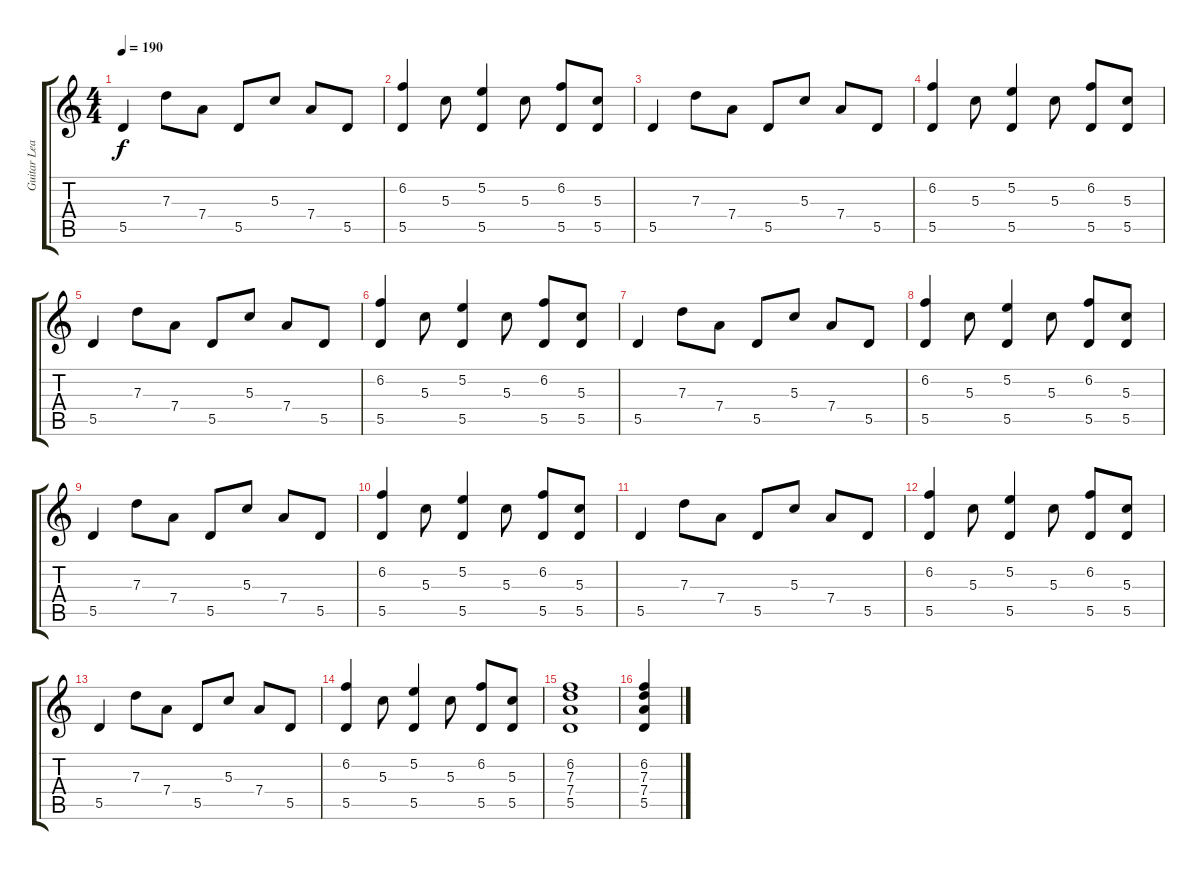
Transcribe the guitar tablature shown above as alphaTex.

\track ("Guitar Lead" "Guitar Lea") {instrument overdrivenguitar}
\staff {score tabs}
\tuning (E4 B3 G3 D3 A2 E2) {hide}
\ts (4 4)
\tempo 190
\clef g2
\ks c
5.5.4{dy f} 7.3.8 7.4.8 5.5.8 5.3.8 7.4.8 5.5.8 |
(6.2 5.5).4 5.3.8 (5.2 5.5).4 5.3.8 (6.2 5.5).8 (5.3 5.5).8 |
5.5.4 7.3.8 7.4.8 5.5.8 5.3.8 7.4.8 5.5.8 |
(6.2 5.5).4 5.3.8 (5.2 5.5).4 5.3.8 (6.2 5.5).8 (5.3 5.5).8 |
5.5.4 7.3.8 7.4.8 5.5.8 5.3.8 7.4.8 5.5.8 |
(6.2 5.5).4 5.3.8 (5.2 5.5).4 5.3.8 (6.2 5.5).8 (5.3 5.5).8 |
5.5.4 7.3.8 7.4.8 5.5.8 5.3.8 7.4.8 5.5.8 |
(6.2 5.5).4 5.3.8 (5.2 5.5).4 5.3.8 (6.2 5.5).8 (5.3 5.5).8 |
5.5.4 7.3.8 7.4.8 5.5.8 5.3.8 7.4.8 5.5.8 |
(6.2 5.5).4 5.3.8 (5.2 5.5).4 5.3.8 (6.2 5.5).8 (5.3 5.5).8 |
5.5.4 7.3.8 7.4.8 5.5.8 5.3.8 7.4.8 5.5.8 |
(6.2 5.5).4 5.3.8 (5.2 5.5).4 5.3.8 (6.2 5.5).8 (5.3 5.5).8 |
5.5.4 7.3.8 7.4.8 5.5.8 5.3.8 7.4.8 5.5.8 |
(6.2 5.5).4 5.3.8 (5.2 5.5).4 5.3.8 (6.2 5.5).8 (5.3 5.5).8 |
(6.2 7.3 7.4 5.5).1 |
(6.2 7.3 7.4 5.5).4
